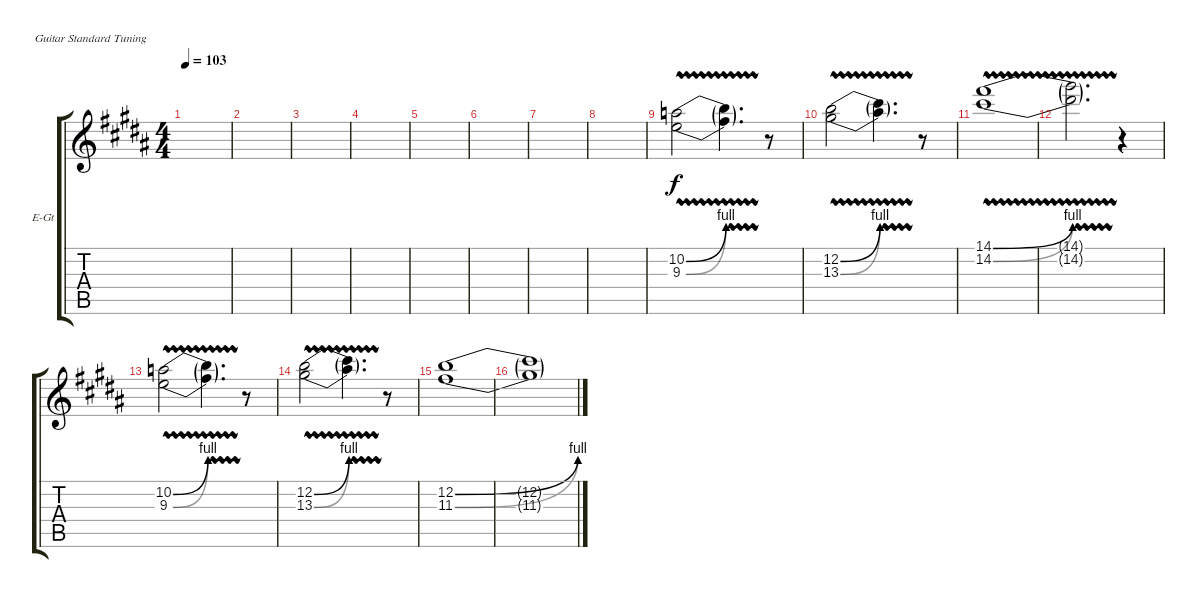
\defaultSystemsLayout 4
\bracketExtendMode groupsimilarinstruments
\firstSystemTrackNameOrientation horizontal
\otherSystemsTrackNameOrientation horizontal
\track ("Overdrive" "E-Gt") {instrument overdrivenguitar}
\staff {score tabs}
\tuning (E4 B3 G3 D3 A2 E2)
\ts (4 4)
\tempo 103
\clef g2
\scale
0.333333
\ks b
|
\scale
0.333333 |
\scale
0.333333 |
\scale
0.333333 |
\scale
0.333333 |
\scale
0.333333 |
\scale
0.333333 |
\scale
0.333333 |
\scale
0.333333 (10.2{be (bend 0 0 27 4) vw} 9.3{be (bend 0 0 27.599999999999998 4) vw}).2 (10.2{vw t} 9.3{vw t}).4{d} r.8 |
\scale
0.333333 (12.2{be (bend 0 0 27 4) vw} 13.3{be (bend 0 0 27.599999999999998 4) vw}).2 (12.2{vw t} 13.3{vw t}).4{d} r.8 |
\scale
0.333333 (14.1{be (bend 0 0 15 4) vw} 14.2{be (bend 0 0 15 4) vw}).1 |
\scale
0.333333 (14.2{vw t} 14.1{vw t}).2{d} r.4 |
\scale
0.333333 (10.2{be (bend 0 0 27 4) vw} 9.3{be (bend 0 0 27.599999999999998 4) vw}).2 (10.2{vw t} 9.3{vw t}).4{d} r.8 |
(12.2{be (bend 0 0 27 4) vw} 13.3{be (bend 0 0 27.599999999999998 4) vw}).2 (12.2{vw t} 13.3{vw t}).4{d} r.8 |
(12.2{be (bend 0 0 15 4)} 11.3{be (bend 0 0 15 4)}).1 |
(11.3{t} 12.2{t}).1
